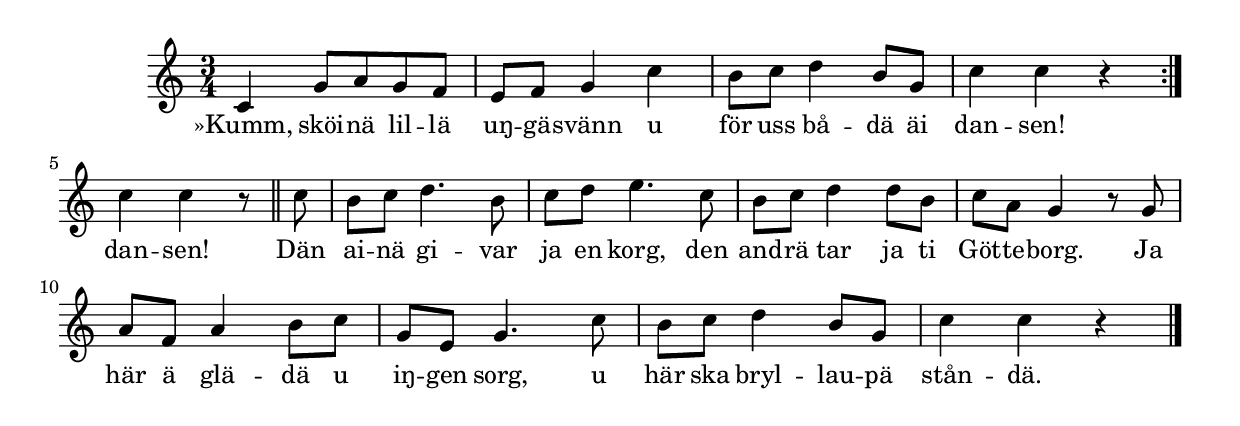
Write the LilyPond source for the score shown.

{
\time 3/4
\key c \major

\repeat volta 2 { 
 c'4 g'8 a' g' f'  | 
 e' f' g'4 c''  | 
 b'8 c'' d''4 b'8 g'  | 
 c''4 c'' r  |
 } %( endrepeat )% 
 c'' c'' r8 \bar "||"
 c''  | 
 b' c'' d''4. b'8  | 
 c'' d'' e''4. c''8  | 
 b' c'' d''4 d''8 b'  | 
 c'' a' g'4 r8 g'  | 
 a' f' a'4 b'8 c''  | 
 g' e' g'4. c''8  | 
 b' c'' d''4 b'8 g'  | 
 c''4 c'' r \bar "|." |
 }
 \addlyrics {
     »Kumm, sköi -- nä lil -- lä uŋ -- gä -- svänn u för uss bå -- dä äi
     dan -- sen! dan -- sen! Dän ai -- nä gi -- var ja en korg, den
     and -- rä tar ja ti Göt -- te -- borg. Ja här ä glä -- dä u iŋ -- gen sorg, u
      här ska bryl -- lau -- pä stån -- dä.
}
